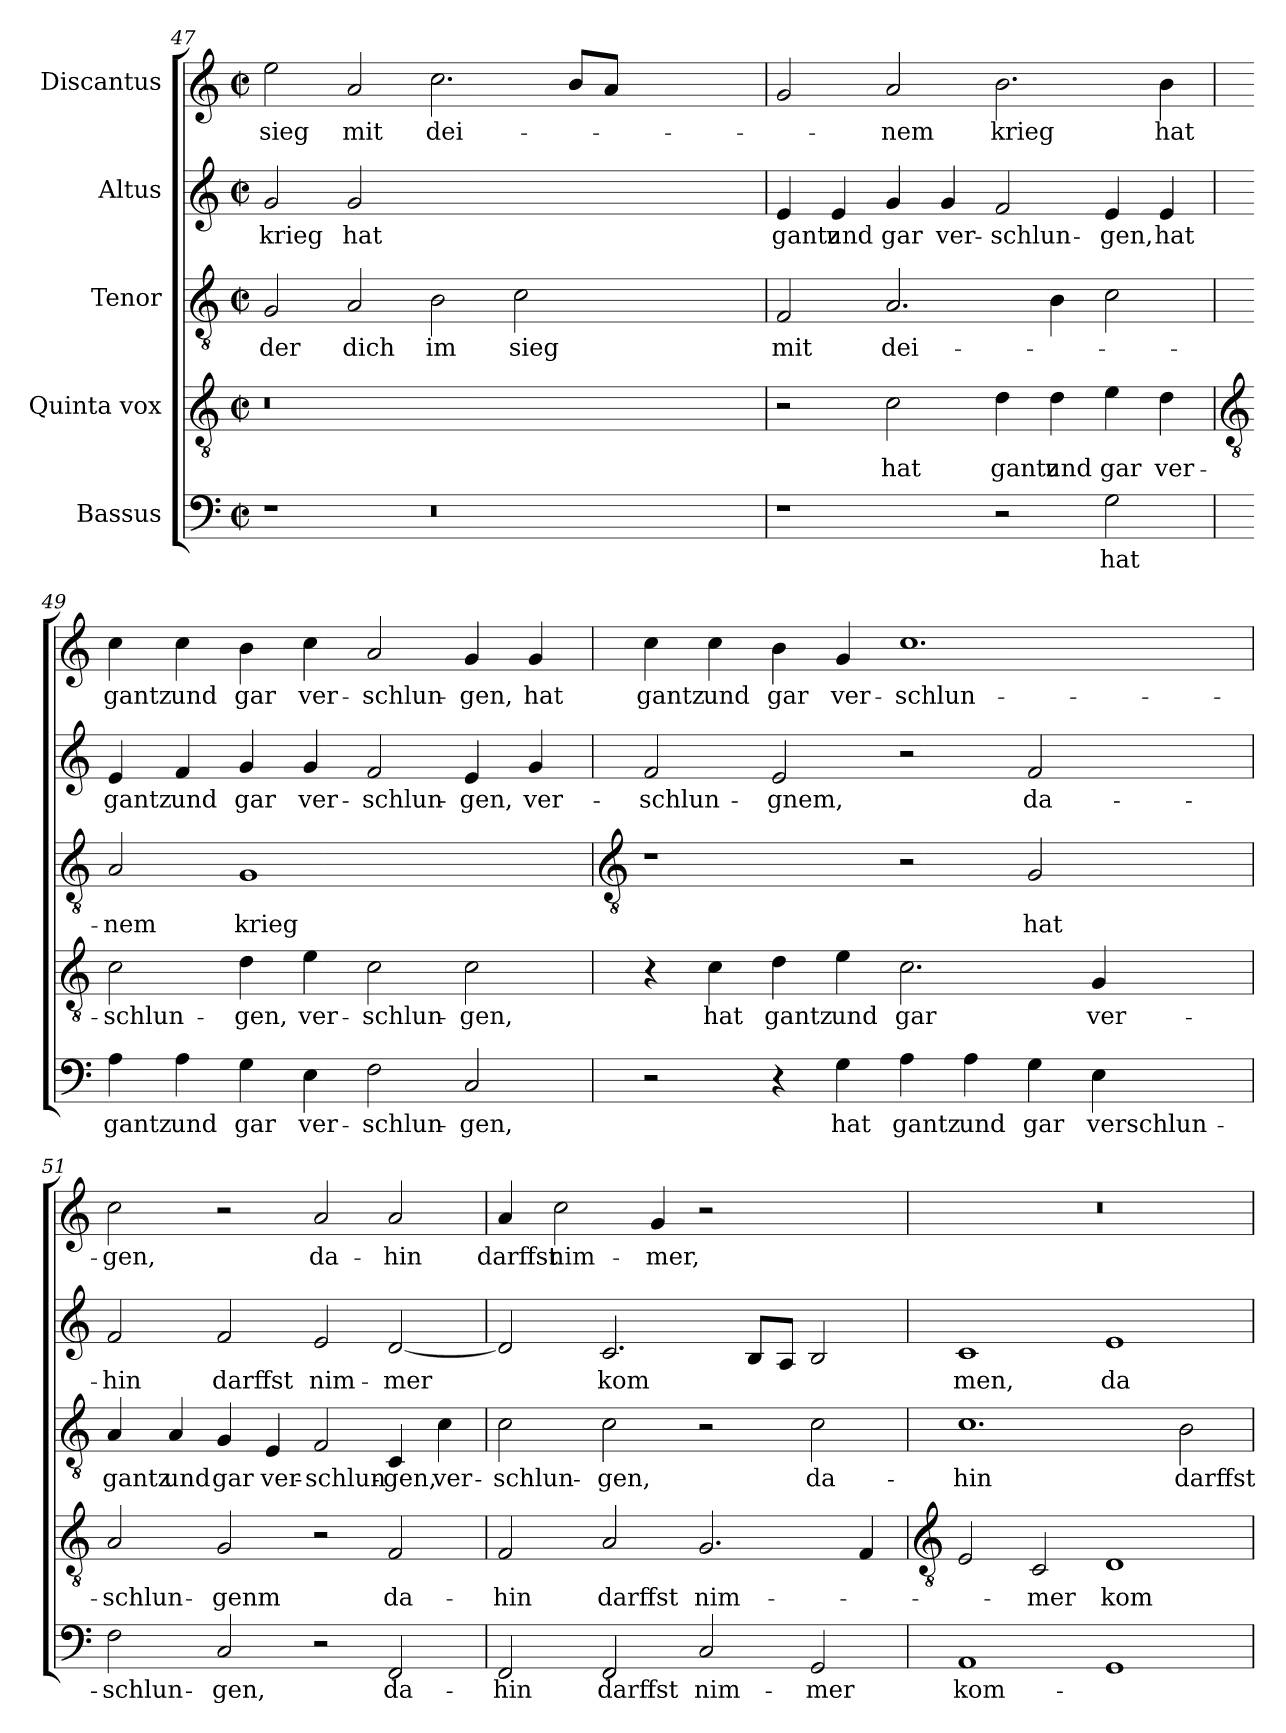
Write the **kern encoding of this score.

**kern	**text	**kern	**text	**kern	**text	**kern	**text	**kern	**text
*part5	*part5	*part4	*part4	*part3	*part3	*part2	*part2	*part1	*part1
*staff5	*staff5	*staff4	*staff4	*staff3	*staff3	*staff2	*staff2	*staff1	*staff1
*I"Bassus	*	*I"Quinta vox	*	*I"Tenor	*	*I"Altus	*	*I"Discantus	*
*clefF4	*	*clefGv2	*	*clefGv2	*	*clefG2	*	*clefG2	*
*k[]	*	*k[]	*	*k[]	*	*k[]	*	*k[]	*
*C:	*	*C:	*	*C:	*	*C:	*	*C:	*
*M4/2	*	*M4/2	*	*M4/2	*	*M4/2	*	*M4/2	*
*met(c|)	*	*met(c|)	*	*met(c|)	*	*met(c|)	*	*met(c|)	*
=47A	=47A	=47A	=47A	=47A	=47A	=47A	=47A	=47A	=47A
!	!	!	!	!	!LO:LY:b	!	!LO:LY:b	!	!LO:LY:b
1r	.	0r	.	2G	der	2g	krieg	2ee	sieg
!	!	!	!	!	!LO:LY:b	!	!LO:LY:b	!	!LO:LY:b
.	.	.	.	2A	dich	2g	hat	2a	mit
!	!	!	!	!	!LO:LY:b	!	!	!	!LO:LY:b
0r	.	.	.	2B	im	0ryy	.	2.cc	dei-
!	!	!	!	!	!LO:LY:b	!	!	!	!
.	.	.	.	2c	sieg	.	.	.	.
.	.	.	.	.	.	.	.	8bL	.
.	.	.	.	.	.	.	.	8aJ	.
.	.	1ryy	.	1ryy	.	.	.	1ryy	.
!!LO:LB:g=z
=48A	=48A	=48A	=48A	=48A	=48A	=48A	=48A	=48A	=48A
!	!	!	!	!	!LO:LY:b	!	!LO:LY:b	!	!
1r	.	2r	.	2F	mit	4e	gantz	2g	.
!	!	!	!	!	!	!	!LO:LY:b	!	!
.	.	.	.	.	.	4e	und	.	.
!	!	!	!LO:LY:b	!	!LO:LY:b	!	!LO:LY:b	!	!LO:LY:b
.	.	2c	hat	2.A	dei-	4g	gar	2a	-nem
!	!	!	!	!	!	!	!LO:LY:b	!	!
.	.	.	.	.	.	4g	ver-	.	.
!	!	!	!LO:LY:b	!	!	!	!LO:LY:b	!	!LO:LY:b
2r	.	4d	gantz	.	.	2f	-schlun-	2.b	krieg
!	!	!	!LO:LY:b	!	!	!	!	!	!
.	.	4d	und	4B	.	.	.	.	.
!	!LO:LY:b	!	!LO:LY:b	!	!	!	!LO:LY:b	!	!
2G	hat	4e	gar	2c	.	4e	-gen,	.	.
!	!	!	!LO:LY:b	!	!	!	!LO:LY:b	!	!LO:LY:b
.	.	4d	ver-	.	.	4e	hat	4b	hat
!!LO:LB:g=z
=49	=49	=49	=49	=49	=49	=49	=49	=49	=49
*	*	*clefGv2	*	*	*	*	*	*	*
!	!LO:LY:b	!	!LO:LY:b	!	!LO:LY:b	!	!LO:LY:b	!	!LO:LY:b
4A	gantz	2c	-schlun-	2A	-nem	4e	gantz	4cc	gantz
!	!LO:LY:b	!	!	!	!	!	!LO:LY:b	!	!LO:LY:b
4A	und	.	.	.	.	4f	und	4cc	und
!	!LO:LY:b	!	!LO:LY:b	!	!LO:LY:b	!	!LO:LY:b	!	!LO:LY:b
4G	gar	4d	-gen,	1G	krieg	4g	gar	4b	gar
!	!LO:LY:b	!	!LO:LY:b	!	!	!	!LO:LY:b	!	!LO:LY:b
4E	ver-	4e	ver-	.	.	4g	ver-	4cc	ver-
!	!LO:LY:b	!	!LO:LY:b	!	!	!	!LO:LY:b	!	!LO:LY:b
2F	-schlun-	2c	-schlun-	.	.	2f	-schlun-	2a	-schlun-
!	!LO:LY:b	!	!LO:LY:b	!	!	!	!LO:LY:b	!	!LO:LY:b
2C	-gen,	2c	-gen,	2ryy	.	4e	-gen,	4g	-gen,
!	!	!	!	!	!	!	!LO:LY:b	!	!LO:LY:b
.	.	.	.	.	.	4g	ver-	4g	hat
!!LO:LB:g=z
=50	=50	=50	=50	=50	=50	=50	=50	=50	=50
*	*	*	*	*clefGv2	*	*	*	*	*
!	!	!	!	!	!	!	!LO:LY:b	!	!LO:LY:b
2r	.	4r	.	1r	.	2f	-schlun-	4cc	gantz
!	!	!	!LO:LY:b	!	!	!	!	!	!LO:LY:b
.	.	4c	hat	.	.	.	.	4cc	und
!	!	!	!LO:LY:b	!	!	!	!LO:LY:b	!	!LO:LY:b
4r	.	4d	gantz	.	.	2e	-gnem,	4b	gar
!	!LO:LY:b	!	!LO:LY:b	!	!	!	!	!	!LO:LY:b
4G	hat	4e	und	.	.	.	.	4g	ver-
!	!LO:LY:b	!	!LO:LY:b	!	!	!	!	!	!LO:LY:b
4A	gantz	2.c	gar	2r	.	2r	.	1.cc	-schlun-
!	!LO:LY:b	!	!	!	!	!	!	!	!
4A	und	.	.	.	.	.	.	.	.
!	!LO:LY:b	!	!	!	!LO:LY:b	!	!LO:LY:b	!	!
4G	gar	.	.	2G	hat	2f	da-	.	.
!	!LO:LY:b	!	!LO:LY:b	!	!	!	!	!	!
4E	verschlun-	4G	ver-	.	.	.	.	.	.
2ryy	.	2ryy	.	2ryy	.	2ryy	.	.	.
=51	=51	=51	=51	=51	=51	=51	=51	=51	=51
!	!LO:LY:b	!	!LO:LY:b	!	!LO:LY:b	!	!LO:LY:b	!	!LO:LY:b
2F	-schlun-	2A	-schlun-	4A	gantz	2f	-hin	2cc	-gen,
!	!	!	!	!	!LO:LY:b	!	!	!	!
.	.	.	.	4A	und	.	.	.	.
!	!LO:LY:b	!	!LO:LY:b	!	!LO:LY:b	!	!LO:LY:b	!	!
2C	-gen,	2G	-genm	4G	gar	2f	darffst	2r	.
!	!	!	!	!	!LO:LY:b	!	!	!	!
.	.	.	.	4E	ver-	.	.	.	.
!	!	!	!	!	!LO:LY:b	!	!LO:LY:b	!	!LO:LY:b
2r	.	2r	.	2F	-schlun-	2e	nim-	2a	da-
!	!LO:LY:b	!	!LO:LY:b	!	!LO:LY:b	!	!LO:LY:b	!	!LO:LY:b
2FF	da-	2F	da-	4C	-gen,	[2d	-mer	2a	-hin
!	!	!	!	!	!LO:LY:b	!	!	!	!
.	.	.	.	4c	ver-	.	.	.	.
!!LO:LB:g=z
=52	=52	=52	=52	=52	=52	=52	=52	=52	=52
!	!LO:LY:b	!	!LO:LY:b	!	!LO:LY:b	!	!	!	!LO:LY:b
2FF	-hin	2F	-hin	2c	-schlun-	2d]	.	4a	darffst
!	!	!	!	!	!	!	!	!	!LO:LY:b
.	.	.	.	.	.	.	.	2cc	nim-
!	!LO:LY:b	!	!LO:LY:b	!	!LO:LY:b	!	!LO:LY:b	!	!
2FF	darffst	2A	darffst	2c	-gen,	2.c	kom	.	.
!	!	!	!	!	!	!	!	!	!LO:LY:b
.	.	.	.	.	.	.	.	4g	-mer,
!	!LO:LY:b	!	!LO:LY:b	!	!	!	!	!	!
2C	nim-	2.G	nim-	2r	.	.	.	2r	.
.	.	.	.	.	.	8BL	.	.	.
.	.	.	.	.	.	8AJ	.	.	.
!	!LO:LY:b	!	!	!	!LO:LY:b	!	!	!	!
2GG	-mer	.	.	2c	da-	2B	.	2ryy	.
.	.	4F	.	.	.	.	.	.	.
!!LO:LB:g=z
=53	=53	=53	=53	=53	=53	=53	=53	=53	=53
*	*	*clefGv2	*	*	*	*	*	*	*
!	!LO:LY:b	!	!	!	!LO:LY:b	!	!LO:LY:b	!	!
1AA	kom-	2E	.	1.c	-hin	1c	men,	0r	.
!	!	!	!LO:LY:b	!	!	!	!	!	!
.	.	2C	-mer	.	.	.	.	.	.
!	!	!	!LO:LY:b	!	!	!	!LO:LY:b	!	!
1GG	.	1D	kom-	.	.	1e	da-	.	.
!	!	!	!	!	!LO:LY:b	!	!	!	!
.	.	.	.	2B	darffst	.	.	.	.
=	=	=	=	=	=	=	=	=	=
*-	*-	*-	*-	*-	*-	*-	*-	*-	*-
